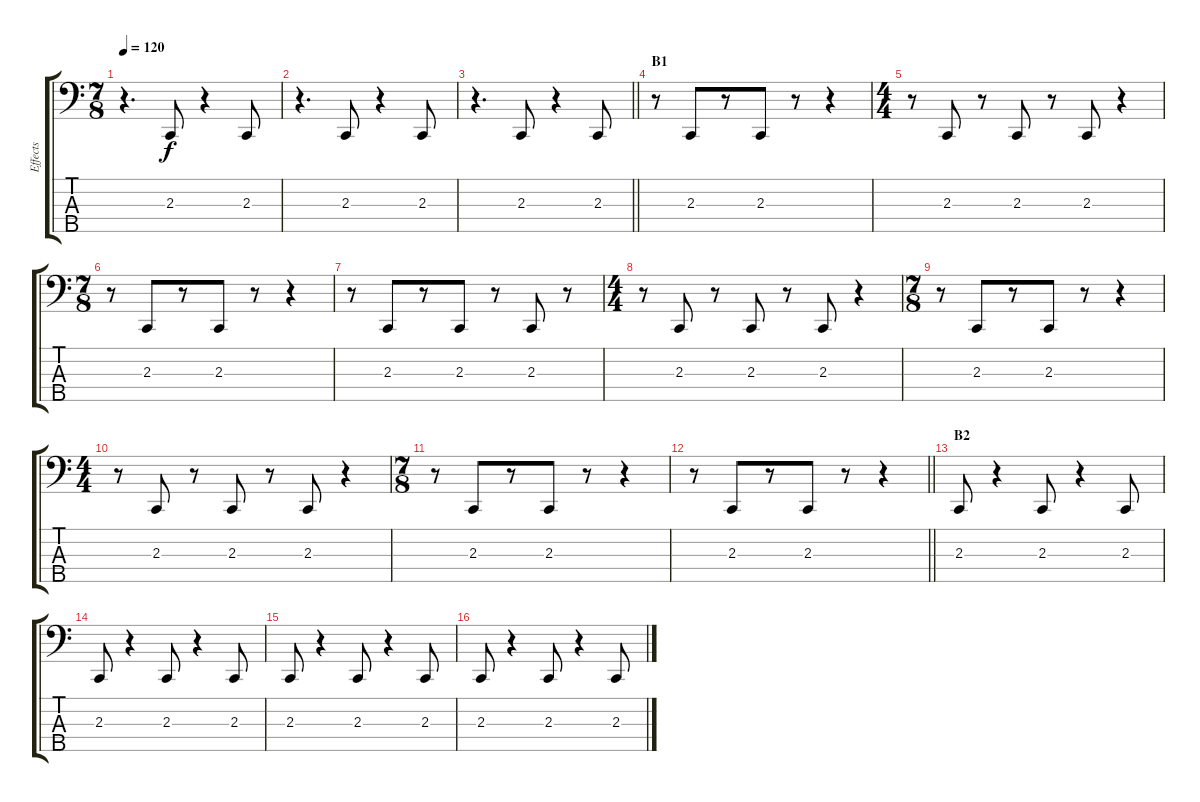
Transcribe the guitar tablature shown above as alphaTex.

\track ("Effects" "Effects") {instrument lead8bassandlead}
\staff {score tabs}
\tuning (Ab2 Eb2 Bb1 F1 C1) {hide}
\ts (7 8)
\tempo 120
\clef f4
\ks c
r.4{d dy f} 2.3.8 r.4 2.3.8 |
r.4{d} 2.3.8 r.4 2.3.8 |
\barLineRight lightlight
r.4{d} 2.3.8 r.4 2.3.8 |
\section ("" "B1")
r.8 2.3.8 r.8 2.3.8 r.8 r.4 |
\ts (4 4)
r.8 2.3.8 r.8 2.3.8 r.8 2.3.8 r.4 |
\ts (7 8)
r.8 2.3.8 r.8 2.3.8 r.8 r.4 |
r.8 2.3.8 r.8 2.3.8 r.8 2.3.8 r.8 |
\ts (4 4)
r.8 2.3.8 r.8 2.3.8 r.8 2.3.8 r.4 |
\ts (7 8)
r.8 2.3.8 r.8 2.3.8 r.8 r.4 |
\ts (4 4)
r.8 2.3.8 r.8 2.3.8 r.8 2.3.8 r.4 |
\ts (7 8)
r.8 2.3.8 r.8 2.3.8 r.8 r.4 |
\barLineRight lightlight
r.8 2.3.8 r.8 2.3.8 r.8 r.4 |
\section ("" "B2")
2.3.8 r.4 2.3.8 r.4 2.3.8 |
2.3.8 r.4 2.3.8 r.4 2.3.8 |
2.3.8 r.4 2.3.8 r.4 2.3.8 |
2.3.8 r.4 2.3.8 r.4 2.3.8
